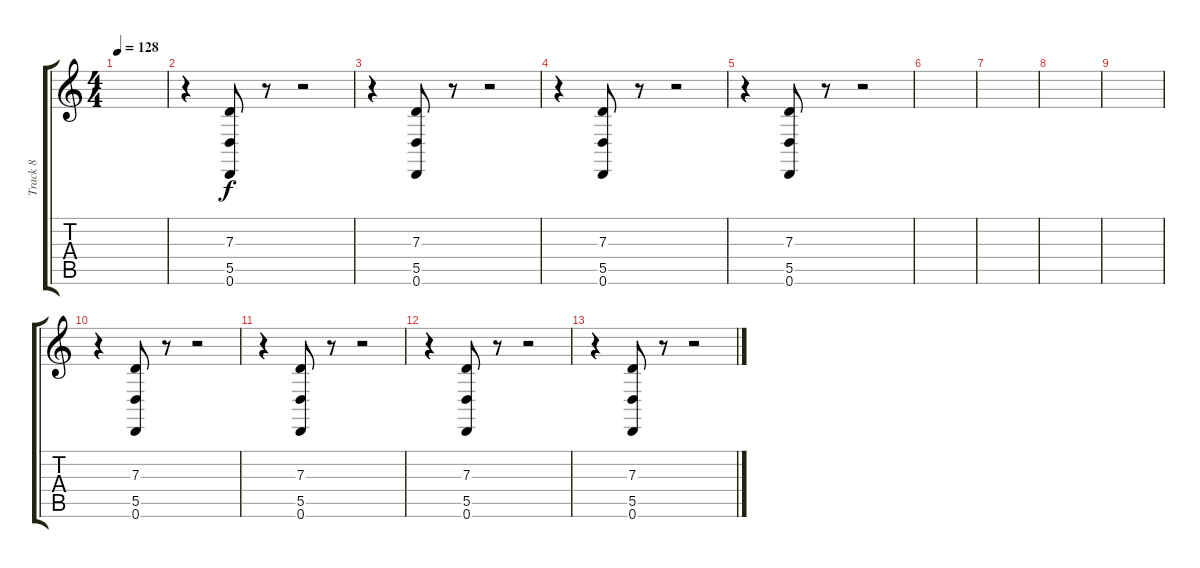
\track ("Track 8" "Track 8") {instrument lead6voice}
\staff {score tabs}
\tuning (E4 B3 G3 D3 A2 D2) {hide}
\ts (4 4)
\tempo 128
\clef g2
\ks c
|
r.4 (7.3 5.5 0.6).8 r.8 r.2 |
r.4 (7.3 5.5 0.6).8 r.8 r.2 |
r.4 (7.3 5.5 0.6).8 r.8 r.2 |
r.4 (7.3 5.5 0.6).8 r.8 r.2 |
|
|
|
|
r.4 (7.3 5.5 0.6).8 r.8 r.2 |
r.4 (7.3 5.5 0.6).8 r.8 r.2 |
r.4 (7.3 5.5 0.6).8 r.8 r.2 |
r.4 (7.3 5.5 0.6).8 r.8 r.2
